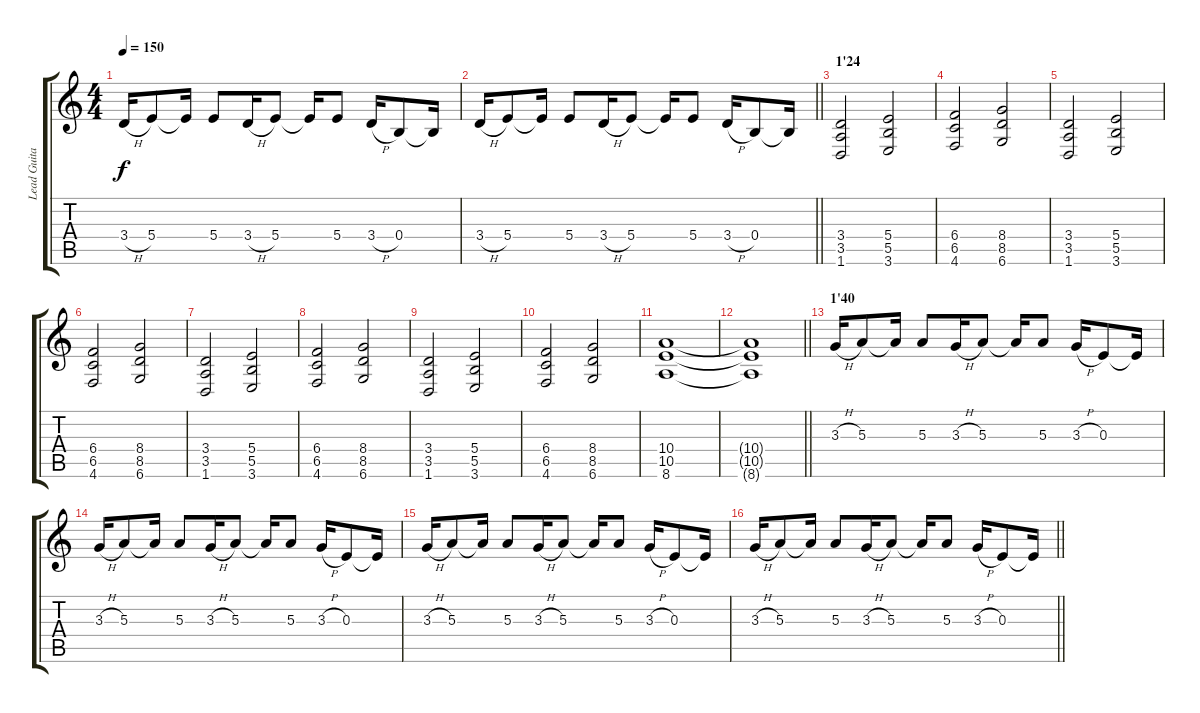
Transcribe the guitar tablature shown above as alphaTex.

\track ("Lead Guitar" "Lead Guita") {instrument overdrivenguitar}
\staff {score tabs}
\tuning (Db4 Ab3 E3 B2 Gb2 Db2) {hide}
\ts (4 4)
\tempo 150
\clef g2
\ks c
3.4{h}.16{dy f} 5.4.8 5.4{t}.16 5.4.8 3.4{h}.16 5.4.8 5.4{t}.16 5.4.8 3.4{h}.16 0.4.8 0.4{t}.16 |
\barLineRight lightlight
3.4{h}.16 5.4.8 5.4{t}.16 5.4.8 3.4{h}.16 5.4.8 5.4{t}.16 5.4.8 3.4{h}.16 0.4.8 0.4{t}.16 |
\section ("" "1'24")
(3.4 3.5 1.6).2 (5.4 5.5 3.6).2 |
(6.4 6.5 4.6).2 (8.4 8.5 6.6).2 |
(3.4 3.5 1.6).2 (5.4 5.5 3.6).2 |
(6.4 6.5 4.6).2 (8.4 8.5 6.6).2 |
(3.4 3.5 1.6).2 (5.4 5.5 3.6).2 |
(6.4 6.5 4.6).2 (8.4 8.5 6.6).2 |
(3.4 3.5 1.6).2 (5.4 5.5 3.6).2 |
(6.4 6.5 4.6).2 (8.4 8.5 6.6).2 |
(10.4 10.5 8.6).1 |
\barLineRight lightlight
(10.4{t} 10.5{t} 8.6{t}).1 |
\section ("" "1'40")
3.3{h}.16 5.3.8 5.3{t}.16 5.3.8 3.3{h}.16 5.3.8 5.3{t}.16{beam Up} 5.3.8{beam Up} 3.3{h}.16 0.3.8{beam Up} 0.3{t}.16 |
3.3{h}.16 5.3.8 5.3{t}.16 5.3.8 3.3{h}.16 5.3.8 5.3{t}.16{beam Up} 5.3.8{beam Up} 3.3{h}.16 0.3.8{beam Up} 0.3{t}.16 |
3.3{h}.16 5.3.8 5.3{t}.16 5.3.8 3.3{h}.16 5.3.8 5.3{t}.16{beam Up} 5.3.8{beam Up} 3.3{h}.16 0.3.8{beam Up} 0.3{t}.16 |
\barLineRight lightlight
3.3{h}.16 5.3.8 5.3{t}.16 5.3.8 3.3{h}.16 5.3.8 5.3{t}.16{beam Up} 5.3.8{beam Up} 3.3{h}.16 0.3.8{beam Up} 0.3{t}.16
